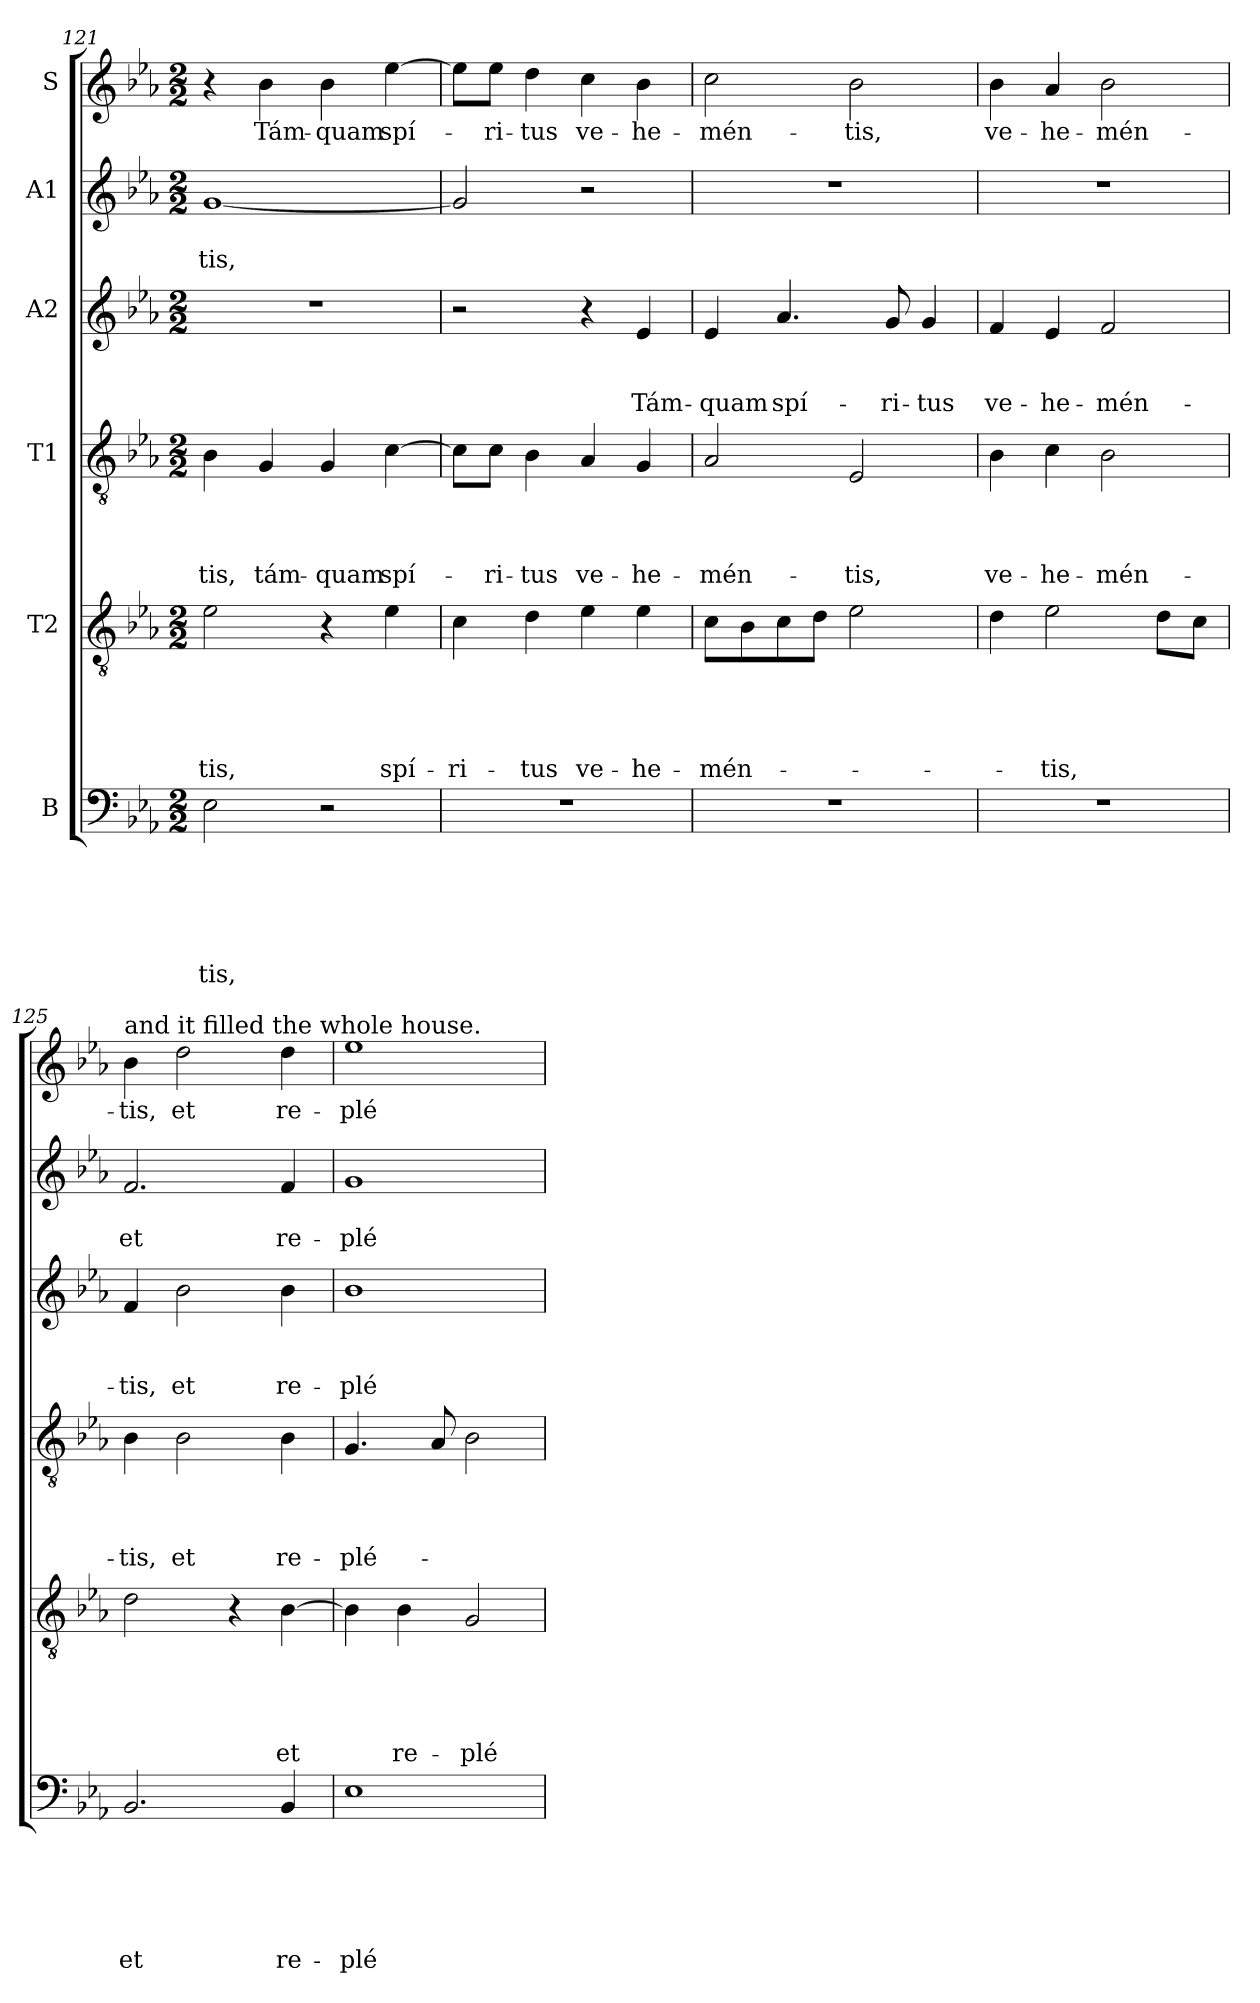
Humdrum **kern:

**kern	**text	**text	**text	**text	**text	**text	**kern	**text	**text	**text	**text	**text	**kern	**text	**text	**text	**text	**kern	**text	**text	**text	**kern	**text	**text	**kern	**text
*part6	*part6	*part6	*part6	*part6	*part6	*part6	*part5	*part5	*part5	*part5	*part5	*part5	*part4	*part4	*part4	*part4	*part4	*part3	*part3	*part3	*part3	*part2	*part2	*part2	*part1	*part1
*staff6	*staff6	*staff6	*staff6	*staff6	*staff6	*staff6	*staff5	*staff5	*staff5	*staff5	*staff5	*staff5	*staff4	*staff4	*staff4	*staff4	*staff4	*staff3	*staff3	*staff3	*staff3	*staff2	*staff2	*staff2	*staff1	*staff1
*I"B	*	*	*	*	*	*	*I"T2	*	*	*	*	*	*I"T1	*	*	*	*	*I"A2	*	*	*	*I"A1	*	*	*I"S	*
!!LO:PB:g=z
*clefF4	*	*	*	*	*	*	*clefGv2	*	*	*	*	*	*clefGv2	*	*	*	*	*clefG2	*	*	*	*clefG2	*	*	*clefG2	*
*k[b-e-a-]	*	*	*	*	*	*	*k[b-e-a-]	*	*	*	*	*	*k[b-e-a-]	*	*	*	*	*k[b-e-a-]	*	*	*	*k[b-e-a-]	*	*	*k[b-e-a-]	*
*E-:	*	*	*	*	*	*	*E-:	*	*	*	*	*	*E-:	*	*	*	*	*E-:	*	*	*	*E-:	*	*	*E-:	*
*M2/2	*	*	*	*	*	*	*M2/2	*	*	*	*	*	*M2/2	*	*	*	*	*M2/2	*	*	*	*M2/2	*	*	*M2/2	*
=121	=121	=121	=121	=121	=121	=121	=121	=121	=121	=121	=121	=121	=121	=121	=121	=121	=121	=121	=121	=121	=121	=121	=121	=121	=121	=121
!	!	!	!	!	!	!LO:LY:b	!	!	!	!	!	!LO:LY:b	!	!	!	!	!LO:LY:b	!	!	!	!	!	!	!LO:LY:b	!	!
2E-\	.	.	.	.	.	-tis,	2e-\	.	.	.	.	-tis,	4B-\	.	.	.	-tis,	1r	.	.	.	[1g	.	-tis,	4r	.
!	!	!	!	!	!	!	!	!	!	!	!	!	!	!	!	!	!LO:LY:b	!	!	!	!	!	!	!	!	!LO:LY:b
.	.	.	.	.	.	.	.	.	.	.	.	.	4G/	.	.	.	tám-	.	.	.	.	.	.	.	4b-\	Tám-
!	!	!	!	!	!	!	!	!	!	!	!	!	!	!	!	!	!LO:LY:b	!	!	!	!	!	!	!	!	!LO:LY:b
2r	.	.	.	.	.	.	4r	.	.	.	.	.	4G/	.	.	.	-quam	.	.	.	.	.	.	.	4b-\	-quam
!	!	!	!	!	!	!	!	!	!	!	!	!LO:LY:b	!	!	!	!	!LO:LY:b	!	!	!	!	!	!	!	!	!LO:LY:b
.	.	.	.	.	.	.	4e-\	.	.	.	.	spí-	[4c\	.	.	.	spí-	.	.	.	.	.	.	.	[4ee-\	spí-
=122	=122	=122	=122	=122	=122	=122	=122	=122	=122	=122	=122	=122	=122	=122	=122	=122	=122	=122	=122	=122	=122	=122	=122	=122	=122	=122
!	!	!	!	!	!	!	!	!	!	!	!	!LO:LY:b	!	!	!	!	!	!	!	!	!	!	!	!	!	!
1r	.	.	.	.	.	.	4c\	.	.	.	.	-ri-	8c\L]	.	.	.	.	2r	.	.	.	2g/]	.	.	8ee-\L]	.
!	!	!	!	!	!	!	!	!	!	!	!	!	!	!	!	!	!LO:LY:b	!	!	!	!	!	!	!	!	!LO:LY:b
.	.	.	.	.	.	.	.	.	.	.	.	.	8c\J	.	.	.	-ri-	.	.	.	.	.	.	.	8ee-\J	-ri-
!	!	!	!	!	!	!	!	!	!	!	!	!LO:LY:b	!	!	!	!	!LO:LY:b	!	!	!	!	!	!	!	!	!LO:LY:b
.	.	.	.	.	.	.	4d\	.	.	.	.	-tus	4B-\	.	.	.	-tus	.	.	.	.	.	.	.	4dd\	-tus
!	!	!	!	!	!	!	!	!	!	!	!	!LO:LY:b	!	!	!	!	!LO:LY:b	!	!	!	!	!	!	!	!	!LO:LY:b
.	.	.	.	.	.	.	4e-\	.	.	.	.	ve-	4A-/	.	.	.	ve-	4r	.	.	.	2r	.	.	4cc\	ve-
!	!	!	!	!	!	!	!	!	!	!	!	!LO:LY:b	!	!	!	!	!LO:LY:b	!	!	!	!LO:LY:b	!	!	!	!	!LO:LY:b
.	.	.	.	.	.	.	4e-\	.	.	.	.	-he-	4G/	.	.	.	-he-	4e-/	.	.	Tám-	.	.	.	4b-\	-he-
=123	=123	=123	=123	=123	=123	=123	=123	=123	=123	=123	=123	=123	=123	=123	=123	=123	=123	=123	=123	=123	=123	=123	=123	=123	=123	=123
!	!	!	!	!	!	!	!	!	!	!	!	!LO:LY:b	!	!	!	!	!LO:LY:b	!	!	!	!LO:LY:b	!	!	!	!	!LO:LY:b
1r	.	.	.	.	.	.	8c\L	.	.	.	.	-mén-	2A-/	.	.	.	-mén-	4e-/	.	.	-quam	1r	.	.	2cc\	-mén-
.	.	.	.	.	.	.	8B-\	.	.	.	.	.	.	.	.	.	.	.	.	.	.	.	.	.	.	.
!	!	!	!	!	!	!	!	!	!	!	!	!	!	!	!	!	!	!	!	!	!LO:LY:b	!	!	!	!	!
.	.	.	.	.	.	.	8c\	.	.	.	.	.	.	.	.	.	.	4.a-/	.	.	spí-	.	.	.	.	.
.	.	.	.	.	.	.	8d\J	.	.	.	.	.	.	.	.	.	.	.	.	.	.	.	.	.	.	.
!	!	!	!	!	!	!	!	!	!	!	!	!	!	!	!	!	!LO:LY:b	!	!	!	!	!	!	!	!	!LO:LY:b
.	.	.	.	.	.	.	2e-\	.	.	.	.	.	2E-/	.	.	.	-tis,	.	.	.	.	.	.	.	2b-\	-tis,
!	!	!	!	!	!	!	!	!	!	!	!	!	!	!	!	!	!	!	!	!	!LO:LY:b	!	!	!	!	!
.	.	.	.	.	.	.	.	.	.	.	.	.	.	.	.	.	.	8g/	.	.	-ri-	.	.	.	.	.
!	!	!	!	!	!	!	!	!	!	!	!	!	!	!	!	!	!	!	!	!	!LO:LY:b	!	!	!	!	!
.	.	.	.	.	.	.	.	.	.	.	.	.	.	.	.	.	.	4g/	.	.	-tus	.	.	.	.	.
=124	=124	=124	=124	=124	=124	=124	=124	=124	=124	=124	=124	=124	=124	=124	=124	=124	=124	=124	=124	=124	=124	=124	=124	=124	=124	=124
!	!	!	!	!	!	!	!	!	!	!	!	!	!	!	!	!	!LO:LY:b	!	!	!	!LO:LY:b	!	!	!	!	!LO:LY:b
1r	.	.	.	.	.	.	4d\	.	.	.	.	.	4B-\	.	.	.	ve-	4f/	.	.	ve-	1r	.	.	4b-\	ve-
!	!	!	!	!	!	!	!	!	!	!	!	!LO:LY:b	!	!	!	!	!LO:LY:b	!	!	!	!LO:LY:b	!	!	!	!	!LO:LY:b
.	.	.	.	.	.	.	2e-\	.	.	.	.	-tis,	4c\	.	.	.	-he-	4e-/	.	.	-he-	.	.	.	4a-/	-he-
!	!	!	!	!	!	!	!	!	!	!	!	!	!	!	!	!	!LO:LY:b	!	!	!	!LO:LY:b	!	!	!	!	!LO:LY:b
.	.	.	.	.	.	.	.	.	.	.	.	.	2B-\	.	.	.	-mén-	2f/	.	.	-mén-	.	.	.	2b-\	-mén-
.	.	.	.	.	.	.	8d\L	.	.	.	.	.	.	.	.	.	.	.	.	.	.	.	.	.	.	.
.	.	.	.	.	.	.	8c\J	.	.	.	.	.	.	.	.	.	.	.	.	.	.	.	.	.	.	.
=125	=125	=125	=125	=125	=125	=125	=125	=125	=125	=125	=125	=125	=125	=125	=125	=125	=125	=125	=125	=125	=125	=125	=125	=125	=125	=125
!	!	!	!	!	!	!	!	!	!	!	!	!	!	!	!	!	!	!	!	!	!	!	!	!	!LO:TX:a:t=and it filled the whole house.	!
!	!	!	!	!	!	!LO:LY:b	!	!	!	!	!	!	!	!	!	!	!LO:LY:b	!	!	!	!LO:LY:b	!	!	!LO:LY:b	!	!LO:LY:b
2.BB-/	.	.	.	.	.	et	2d\	.	.	.	.	.	4B-\	.	.	.	-tis,	4f/	.	.	-tis,	2.f/	.	et	4b-\	-tis,
!	!	!	!	!	!	!	!	!	!	!	!	!	!	!	!	!	!LO:LY:b	!	!	!	!LO:LY:b	!	!	!	!	!LO:LY:b
.	.	.	.	.	.	.	.	.	.	.	.	.	2B-\	.	.	.	et	2b-\	.	.	et	.	.	.	2dd\	et
.	.	.	.	.	.	.	4r	.	.	.	.	.	.	.	.	.	.	.	.	.	.	.	.	.	.	.
!	!	!	!	!	!	!LO:LY:b	!	!	!	!	!	!LO:LY:b	!	!	!	!	!LO:LY:b	!	!	!	!LO:LY:b	!	!	!LO:LY:b	!	!LO:LY:b
4BB-/	.	.	.	.	.	re-	[4B-\	.	.	.	.	et	4B-\	.	.	.	re-	4b-\	.	.	re-	4f/	.	re-	4dd\	re-
!!LO:PB:g=z
=126	=126	=126	=126	=126	=126	=126	=126	=126	=126	=126	=126	=126	=126	=126	=126	=126	=126	=126	=126	=126	=126	=126	=126	=126	=126	=126
!	!	!	!	!	!	!LO:LY:b	!	!	!	!	!	!	!	!	!	!	!LO:LY:b	!	!	!	!LO:LY:b	!	!	!LO:LY:b	!	!LO:LY:b
1E-	.	.	.	.	.	-plé-	4B-\]	.	.	.	.	.	4.G/	.	.	.	-plé-	1b-	.	.	-plé-	1g	.	-plé-	1ee-	-plé-
!	!	!	!	!	!	!	!	!	!	!	!	!LO:LY:b	!	!	!	!	!	!	!	!	!	!	!	!	!	!
.	.	.	.	.	.	.	4B-\	.	.	.	.	re-	.	.	.	.	.	.	.	.	.	.	.	.	.	.
.	.	.	.	.	.	.	.	.	.	.	.	.	8A-/	.	.	.	.	.	.	.	.	.	.	.	.	.
!	!	!	!	!	!	!	!	!	!	!	!	!LO:LY:b	!	!	!	!	!	!	!	!	!	!	!	!	!	!
.	.	.	.	.	.	.	2G/	.	.	.	.	-plé-	2B-\	.	.	.	.	.	.	.	.	.	.	.	.	.
=	=	=	=	=	=	=	=	=	=	=	=	=	=	=	=	=	=	=	=	=	=	=	=	=	=	=
*-	*-	*-	*-	*-	*-	*-	*-	*-	*-	*-	*-	*-	*-	*-	*-	*-	*-	*-	*-	*-	*-	*-	*-	*-	*-	*-
